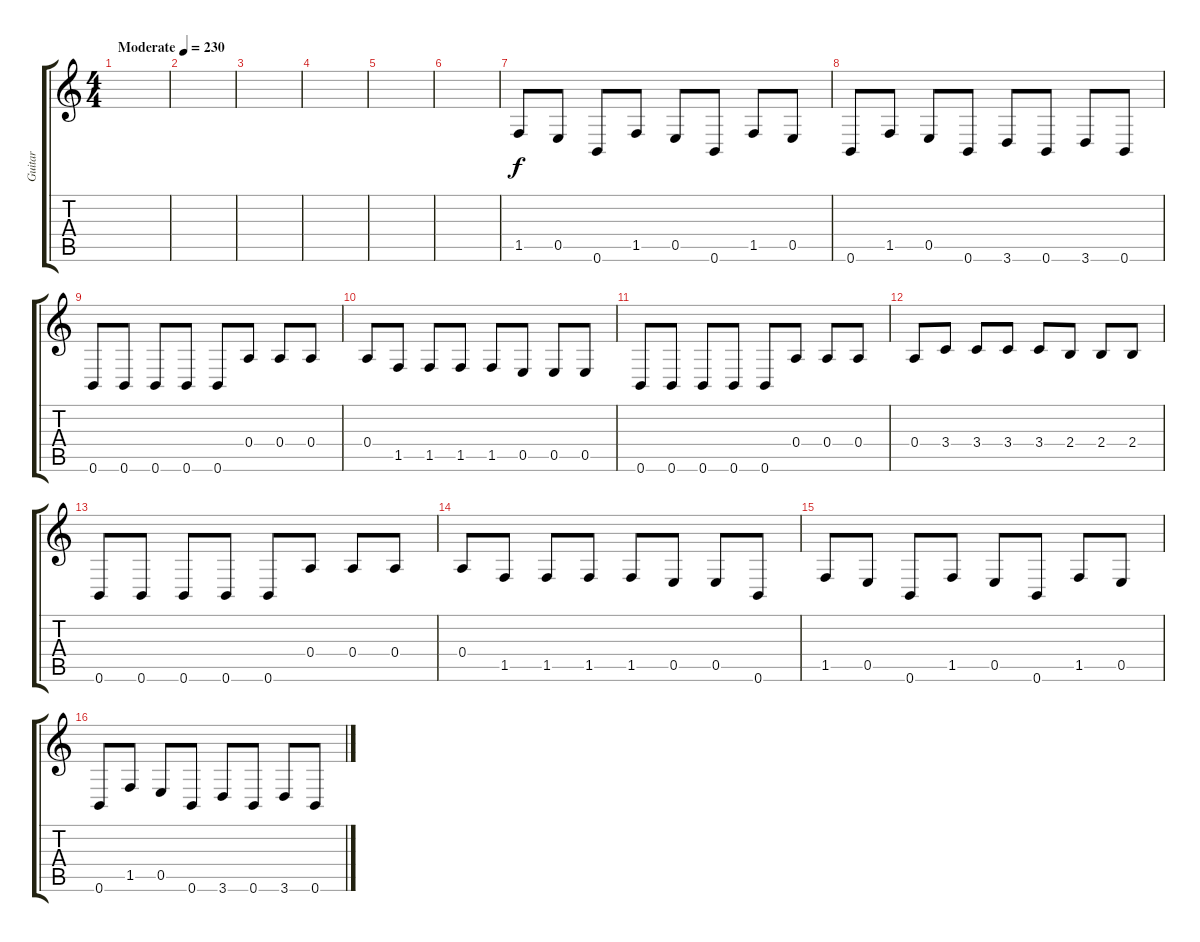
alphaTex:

\track ("Guitar" "Guitar") {instrument overdrivenguitar}
\staff {score tabs}
\tuning (B3 Gb3 D3 A2 E2 B1) {hide}
\ts (4 4)
\tempo (230 "Moderate")
\clef g2
\ks c
|
|
|
|
|
|
1.5.8 0.5.8 0.6.8 1.5.8 0.5.8 0.6.8 1.5.8 0.5.8 |
0.6.8 1.5.8 0.5.8 0.6.8 3.6.8 0.6.8 3.6.8 0.6.8 |
0.6.8 0.6.8 0.6.8 0.6.8 0.6.8 0.4.8 0.4.8 0.4.8 |
0.4.8 1.5.8 1.5.8 1.5.8 1.5.8 0.5.8 0.5.8 0.5.8 |
0.6.8 0.6.8 0.6.8 0.6.8 0.6.8 0.4.8 0.4.8 0.4.8 |
0.4.8 3.4.8 3.4.8 3.4.8 3.4.8 2.4.8 2.4.8 2.4.8 |
0.6.8 0.6.8 0.6.8 0.6.8 0.6.8 0.4.8 0.4.8 0.4.8 |
0.4.8 1.5.8 1.5.8 1.5.8 1.5.8 0.5.8 0.5.8 0.6.8 |
1.5.8 0.5.8 0.6.8 1.5.8 0.5.8 0.6.8 1.5.8 0.5.8 |
0.6.8 1.5.8 0.5.8 0.6.8 3.6.8 0.6.8 3.6.8 0.6.8
